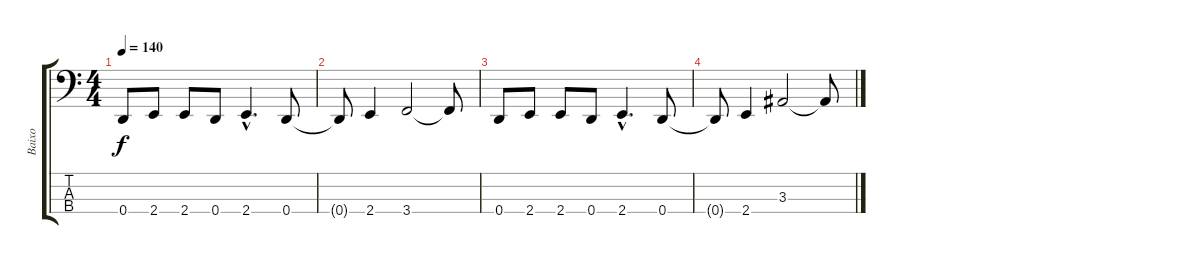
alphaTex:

\track ("Baixo" "Baixo") {instrument electricbasspick}
\staff {score tabs}
\tuning (F2 C2 G1 D1) {hide}
\ts (4 4)
\tempo 140
\clef f4
\ks c
0.4.8{dy f} 2.4.8 2.4.8 0.4.8 2.4{hac}.4{d} 0.4.8 |
0.4{t}.8 2.4.4 3.4.2 3.4{t}.8 |
0.4.8 2.4.8 2.4.8 0.4.8 2.4{hac}.4{d} 0.4.8 |
0.4{t}.8 2.4.4 3.3.2 3.3{t}.8
